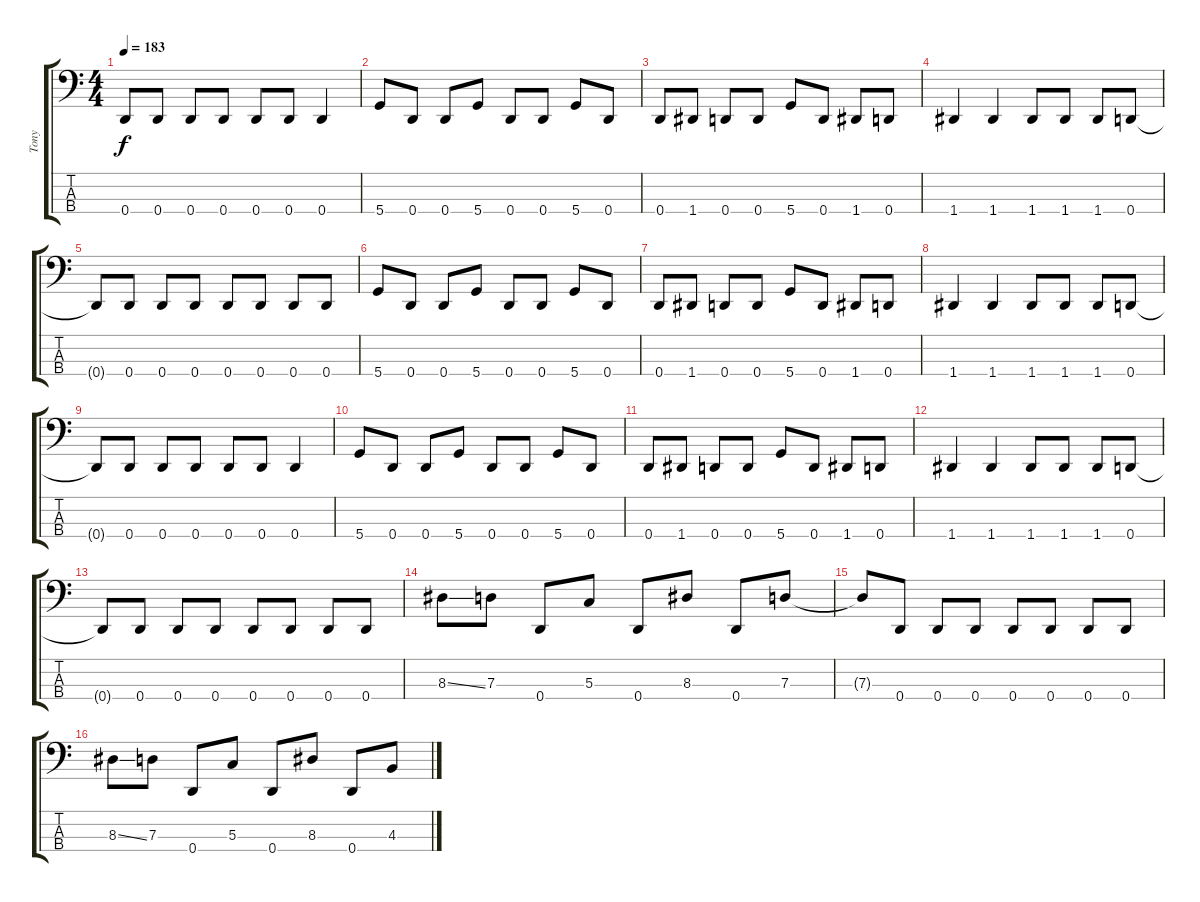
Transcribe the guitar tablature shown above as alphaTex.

\track ("Tony" "Tony") {instrument electricbasspick}
\staff {score tabs}
\tuning (F2 C2 G1 D1) {hide}
\ts (4 4)
\tempo 183
\clef f4
\ks c
0.4{t}.8{dy f} 0.4.8 0.4.8 0.4.8 0.4.8 0.4.8 0.4.4 |
5.4.8 0.4.8 0.4.8 5.4.8 0.4.8 0.4.8 5.4.8 0.4.8 |
0.4.8 1.4.8 0.4.8 0.4.8 5.4.8 0.4.8 1.4.8 0.4.8 |
1.4.4 1.4.4 1.4.8 1.4.8 1.4.8 0.4.8 |
0.4{t}.8 0.4.8 0.4.8 0.4.8 0.4.8 0.4.8 0.4.8 0.4.8 |
5.4.8 0.4.8 0.4.8 5.4.8 0.4.8 0.4.8 5.4.8 0.4.8 |
0.4.8 1.4.8 0.4.8 0.4.8 5.4.8 0.4.8 1.4.8 0.4.8 |
1.4.4 1.4.4 1.4.8 1.4.8 1.4.8 0.4.8 |
0.4{t}.8 0.4.8 0.4.8 0.4.8 0.4.8 0.4.8 0.4.4 |
5.4.8 0.4.8 0.4.8 5.4.8 0.4.8 0.4.8 5.4.8 0.4.8 |
0.4.8 1.4.8 0.4.8 0.4.8 5.4.8 0.4.8 1.4.8 0.4.8 |
1.4.4 1.4.4 1.4.8 1.4.8 1.4.8 0.4.8 |
0.4{t}.8 0.4.8 0.4.8 0.4.8 0.4.8 0.4.8 0.4.8 0.4.8 |
8.3{ss}.8 7.3.8 0.4.8 5.3.8 0.4.8 8.3.8 0.4.8 7.3.8 |
7.3{t}.8 0.4.8 0.4.8 0.4.8 0.4.8 0.4.8 0.4.8 0.4.8 |
8.3{ss}.8 7.3.8 0.4.8 5.3.8 0.4.8 8.3.8 0.4.8 4.3.8
